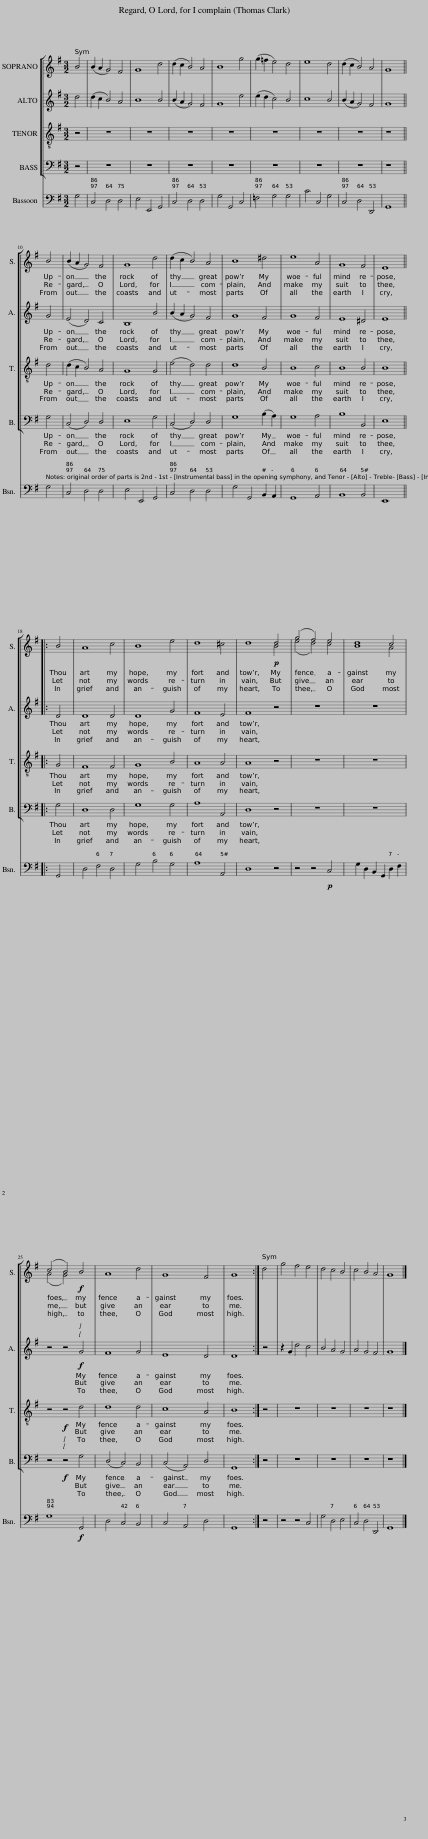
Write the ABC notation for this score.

X:1
%%score [ ( 1 2 ) 3 4 5 ] 6
L:1/8
M:3/2
I:linebreak $
K:G
V:1 treble
V:2 treble
V:3 treble
V:4 treble-8 transpose=-12
V:5 bass
V:6 bass
V:1
 B4 | (B2 A2 G4) F4 | G8 d4 | (d2 c2 B4) A4 | B8 g4 | %5
 (g2 =f2 e4) d4 | e8 d4 | (d2 c2 B4) A4 | G8 ||$ B4 | %10
 (B2 A2 G4) F4 | G8 d4 | (d2 c2 B4) A4 | B8 ^d4 | e8 A4 | %15
 G8 F4 | E8 |:$ B4 | A8 c4 | B8 e4 | %20
 d8 ^c4 | d8!p! d4 | (g4 f4) e4 | d8 c4 |$ (c4 B4)!f! B4 | %25
 A8 d4 | G8 F4 | G8 :| d4 | g4 f4 e4 | %30
 d4 c4 B4 | c4 B4 A4 | G8 |] %33
V:2
 x4 | x12 | x12 | x12 | x12 | %5
 x12 | x12 | x12 | x8 ||$ x4 | %10
 x12 | x12 | x12 | x12 | x12 | %15
 x12 | x8 |:$ x4 | x12 | x12 | %20
 x12 | x8 B4 | (e4 d4) c4 | B8 A4 |$ (A4 G4) x4 | %25
 x12 | x12 | x8 :| x4 | x12 | %30
 x12 | x12 | x8 |] %33
V:3
 d4 | (d2 c2 B4) A4 | B8 B4 | (B2 A2 G4) F4 | G8 e4 | %5
 (e2 d2 c4) B4 | c8 B4 | (B2 A2 G4) F4 | G8 ||$ G4 | %10
 (E4 D4) C4 | B,8 B4 | (B2 A2 G4) F4 | G8 F4 | G8 F4 | %15
 E8 ^D4 | E8 |:$ D4 | D8 D4 | D8 G4 | %20
 F8 E4 | F8 z4 | z12 | z12 |$ z4 z4!f! G4 | %25
 F8 G4 | E8 D4 | D8 :| z4 | z2 G2 d4 c4 | %30
 B4 A4 G4 | A4 G4 F4 | G8 |] %33
V:4
 z4 | z12 | z12 | z12 | z12 | %5
 z12 | z12 | z12 | z8 ||$ d4 | %10
 (d2 c2 B4) A4 | G8 G4 | (e4 d4) d4 | d8 B4 | B8 c4 | %15
 B8 B4 | B8 |:$ G4 | F8 F4 | G8 B4 | %20
 A8 A4 | A8 z4 | z12 | z12 |$ z4!f! z4 d4 | %25
 d8 d4 | c8 A4 | B8 :| z4 | z12 | %30
 z12 | z12 | z8 |] %33
V:5
 z4 | z12 | z12 | z12 | z12 | %5
 z12 | z12 | z12 | z8 ||$ G,4 | %10
 (C,4 D,4) D,4 | E,8 G,4 | (C,4 D,4) D,4 | G,8 (B,2 A,2) | G,8 A,4 | %15
 B,8 B,,4 | E,8 |:$ G,4 | D,8 D,4 | G,8 G,4 | %20
 A,8 A,,4 | D,8 z4 | z12 | z12 |$ z4!f! z4 G,4 | %25
 (D,4 C,4) B,,4 | (C,4 A,,4) D,4 | G,,8 :| z4 | z12 | %30
 z12 | z12 | z8 |] %33
V:6
 G,4 | C,4 D,4 D,4 | E,4 E,,4 G,,4 | C,4 D,4 D,4 | G,4 G,,4 C,4 | %5
 =F,4 G,4 G,4 | C4 C,4 G,4 | C,4 D,4 D,,4 | G,,8 ||$ G,4 | %10
 C,4 D,4 D,4 | E,4 E,,4 G,,4 | C,4 D,4 D,4 | G,4 G,,4 B,,2 A,,2 | G,,8 A,,4 | %15
 B,,8 B,,4 | E,,8 |:$ G,,4 | D,4 F,4 D,4 | G,4 B,4 G,4 | %20
 A,8 A,,4 | D,8 z4 | z4 z4!p! C,4 | G,2 D,2 B,,2 G,,2 D,2 F,2 |$ G,8!f! G,,4 | %25
 D,4 C,4 B,,4 | C,4 A,,4 D,4 | G,,8 :| z4 | z4 z4 C,4 | %30
 G,4 D,4 E,4 | C,4 D,4 D,,4 | G,,8 |] %33
